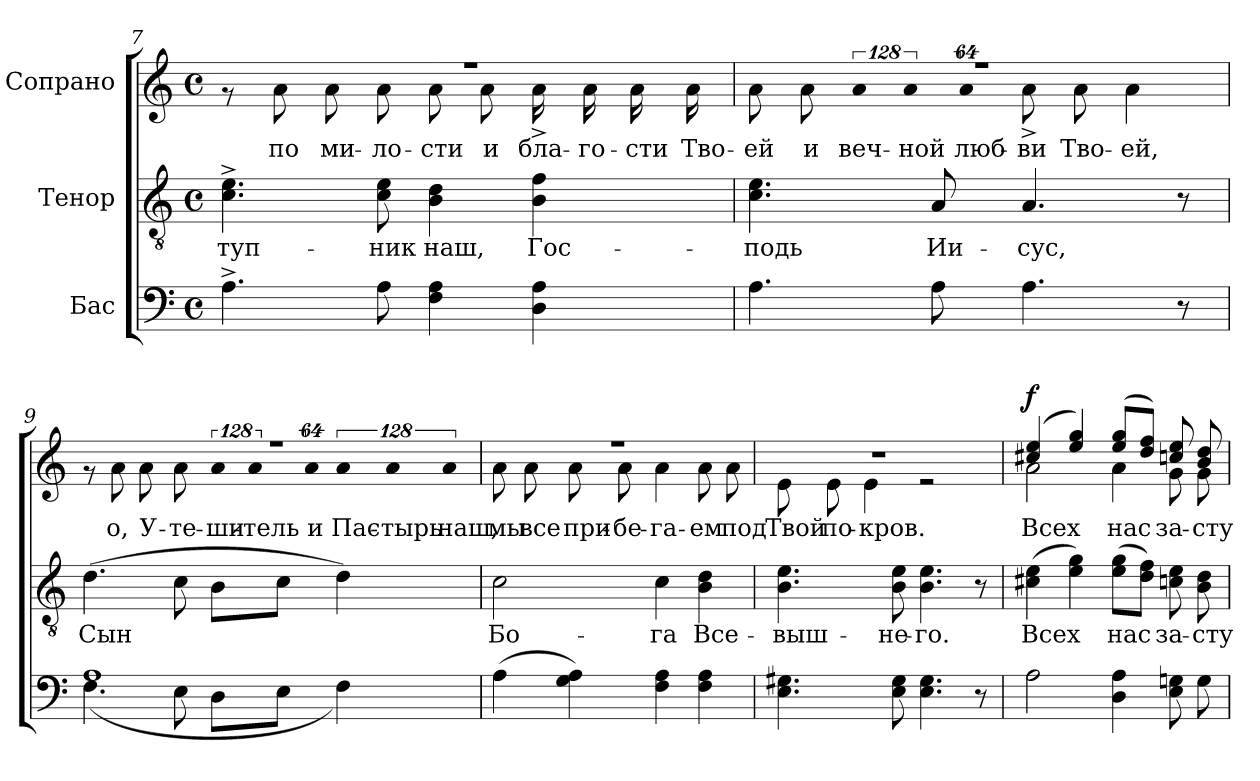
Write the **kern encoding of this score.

**kern	**kern	**text	**kern	**text	**dynam
*part3	*part2	*part2	*part1	*part1	*part1
*staff3	*staff2	*staff2	*staff1	*staff1	*staff1
*I"Бас	*I"Тенор	*	*I"Сопрано	*	*
*clefF4	*clefGv2	*	*clefG2	*	*
*	*ITrd7c12	*	*	*	*
*k[]	*k[]	*	*k[]	*	*
*C:	*C:	*	*C:	*	*
*M4/4	*M4/4	*	*M4/4	*	*
*met(c)	*met(c)	*	*met(c)	*	*
=7	=7	=7	=7	=7	=7
!	!	!LO:LY:b:color=#000000	!	!	!
*	*	*	*^	*	*
4.A^i\	4.Ci\^ 4.Ei^	-туп-	1r	8r	.	.
!	!	!	!	!	!LO:LY:b:color=#000000	!
.	.	.	.	8ai\	по	.
!	!	!	!	!	!LO:LY:b:color=#000000	!
.	.	.	.	8ai\	ми-	.
!	!	!LO:LY:b:color=#000000	!	!	!	!
!	!	!	!	!	!LO:LY:b:color=#000000	!
8Ai\	8Ci\ 8Ei	-ник	.	8ai\	-ло-	.
!	!	!LO:LY:b:color=#000000	!	!	!	!
!	!	!	!	!	!LO:LY:b:color=#000000	!
4Fi\ 4Ai	4BBi\ 4Di	наш,	.	8ai\	-сти	.
!	!	!	!	!	!LO:LY:b:color=#000000	!
.	.	.	.	8ai\	и	.
!	!	!LO:LY:b:color=#000000	!	!	!	!
!	!	!	!	!	!LO:LY:b:color=#000000	!
4Di\ 4Ai	4BBi\ 4Fi	Гос-	.	16a^i\	бла-	.
!	!	!	!	!	!LO:LY:b:color=#000000	!
.	.	.	.	16ai\	-го-	.
!	!	!	!	!	!LO:LY:b:color=#000000	!
.	.	.	.	16ai\	-сти	.
!	!	!	!	!	!LO:LY:b:color=#000000	!
.	.	.	.	16ai\	Тво-	.
=8	=8	=8	=8	=8	=8	=8
!	!	!LO:LY:b:color=#000000	!	!	!	!
!	!	!	!	!	!LO:LY:b:color=#000000	!
4.Ai\	4.Ci\ 4.Ei	-подь	1r	8ai\	-ей	.
!	!	!	!	!	!LO:LY:b:color=#000000	!
.	.	.	.	8ai\	и	.
!	!	!	!	!LO:N:vis=8	!	!
!	!	!	!	!	!LO:LY:b:color=#000000	!
.	.	.	.	1024%85ai\	веч-	.
!	!	!	!	!LO:N:vis=8	!	!
!	!	!	!	!	!LO:LY:b:color=#000000	!
.	.	.	.	1024%85ai\	-ной	.
!	!	!LO:LY:b:color=#000000	!	!	!	!
8Ai\	8AAi/	Ии-	.	.	.	.
!	!	!	!	!LO:N:vis=8	!	!
!	!	!	!	!	!LO:LY:b:color=#000000	!
.	.	.	.	512%43ai\	люб-	.
!	!	!LO:LY:b:color=#000000	!	!	!	!
!	!	!	!	!	!LO:LY:b:color=#000000	!
4.Ai\	4.AAi/	-сус,	.	8a^i\	-ви	.
!	!	!	!	!	!LO:LY:b:color=#000000	!
.	.	.	.	8ai\	Тво-	.
!	!	!	!	!	!LO:LY:b:color=#000000	!
.	.	.	.	4ai\	-ей,	.
8r	8r	.	.	.	.	.
!!LO:LB:g=z	!!
=9	=9	=9	=9	=9	=9	=9
*^	*	*	*	*	*	*
!	!	!	!LO:LY:b:color=#000000	!	!	!	!
1Ai	(4.Fi\	(4.Di\	Сын	1r	8r	.	.
!	!	!	!	!	!	!LO:LY:b:color=#000000	!
.	.	.	.	.	8ai\	о,	.
!	!	!	!	!	!	!LO:LY:b:color=#000000	!
.	.	.	.	.	8ai\	У-	.
!	!	!	!	!	!	!LO:LY:b:color=#000000	!
.	8Ei\	8Ci\	.	.	8ai\	-те-	.
!	!	!	!	!	!LO:N:vis=8	!	!
!	!	!	!	!	!	!LO:LY:b:color=#000000	!
.	8Di\L	8BBi\L	.	.	1024%85ai\	-ши-	.
!	!	!	!	!	!LO:N:vis=8	!	!
!	!	!	!	!	!	!LO:LY:b:color=#000000	!
.	.	.	.	.	1024%85ai\	-тель	.
.	8Ei\J	8Ci\J	.	.	.	.	.
!	!	!	!	!	!LO:N:vis=8	!	!
!	!	!	!	!	!	!LO:LY:b:color=#000000	!
.	.	.	.	.	512%43ai\	и	.
!	!	!	!	!	!LO:N:vis=8	!	!
!	!	!	!	!	!	!LO:LY:b:color=#000000	!
.	4Fi\)	4Di\)	.	.	1024%85ai\	Пас-	.
!	!	!	!	!	!LO:N:vis=8	!	!
!	!	!	!	!	!	!LO:LY:b:color=#000000	!
.	.	.	.	.	1024%85ai\	-тырь	.
!	!	!	!	!	!LO:N:vis=8	!	!
!	!	!	!	!	!	!LO:LY:b:color=#000000	!
.	.	.	.	.	512%43ai\	наш,	.
*v	*v	*	*	*	*	*	*
=10	=10	=10	=10	=10	=10	=10
!	!	!LO:LY:b:color=#000000	!	!	!	!
!	!	!	!	!	!LO:LY:b:color=#000000	!
(4Ai\	2Ci\	Бо-	1r	8ai\	мы	.
!	!	!	!	!	!LO:LY:b:color=#000000	!
.	.	.	.	8ai\	все	.
!	!	!	!	!	!LO:LY:b:color=#000000	!
4Gi\ 4Ai)	.	.	.	8ai\	при-	.
!	!	!	!	!	!LO:LY:b:color=#000000	!
.	.	.	.	8ai\	-бе-	.
!	!	!LO:LY:b:color=#000000	!	!	!	!
!	!	!	!	!	!LO:LY:b:color=#000000	!
4Fi\ 4Ai	4Ci\	-га	.	4ai\	-га-	.
!	!	!LO:LY:b:color=#000000	!	!	!	!
!	!	!	!	!	!LO:LY:b:color=#000000	!
4Fi\ 4Ai	4BBi\ 4Di	Все-	.	8ai\	-ем	.
!	!	!	!	!	!LO:LY:b:color=#000000	!
.	.	.	.	8ai\	под	.
!!LO:LB:g=z	!!
=11	=11	=11	=11	=11	=11	=11
!	!	!LO:LY:b:color=#000000	!	!	!	!
!	!	!	!	!	!LO:LY:b:color=#000000	!
4.Ei\ 4.G#Xi	4.BBi\ 4.Ei	-выш-	1r	8ei\	Твой	.
!	!	!	!	!	!LO:LY:b:color=#000000	!
.	.	.	.	8ei\	по-	.
!	!	!	!	!	!LO:LY:b:color=#000000	!
.	.	.	.	4ei\	-кров.	.
!	!	!LO:LY:b:color=#000000	!	!	!	!
8Ei\ 8G#i	8BBi\ 8Ei	-не-	.	.	.	.
!	!	!LO:LY:b:color=#000000	!	!	!	!
4.Ei\ 4.G#i	4.BBi\ 4.Ei	-го.	.	2r	.	.
8r	8r	.	.	.	.	.
=12	=12	=12	=12	=12	=12	=12
!	!	!LO:LY:b:color=#000000	!	!	!	!
!	!	!	!	!	!LO:LY:b:color=#000000	!
2Ai\	(4C#Xi\ 4Ei	Всех	(4cc#Xi/ 4eei	2ai\	Всех	f
.	4Ei\ 4Gi)	.	4eei/ 4ggi)	.	.	.
!	!	!LO:LY:b:color=#000000	!	!	!	!
!	!	!	!	!	!LO:LY:b:color=#000000	!
4Di\ 4Ai	(8Ei\ 8GiL	нас	(8eei/ 8ggiL	4ai\	нас	.
.	8Di\ 8FiJ)	.	8ddi/ 8ffiJ)	.	.	.
!	!	!LO:LY:b:color=#000000	!	!	!	!
!	!	!	!	!	!LO:LY:b:color=#000000	!
8Ei\ 8Gni	8Cni\ 8Ei	за-	8ccni/ 8eei	8gi\	за-	.
!	!	!LO:LY:b:color=#000000	!	!	!	!
!	!	!	!	!	!LO:LY:b:color=#000000	!
8Gi\	8BBi\ 8Di	-сту-	8bi/ 8ddi	8gi\	-сту-	.
*	*	*	*v	*v	*	*
=	=	=	=	=	=
*-	*-	*-	*-	*-	*-
